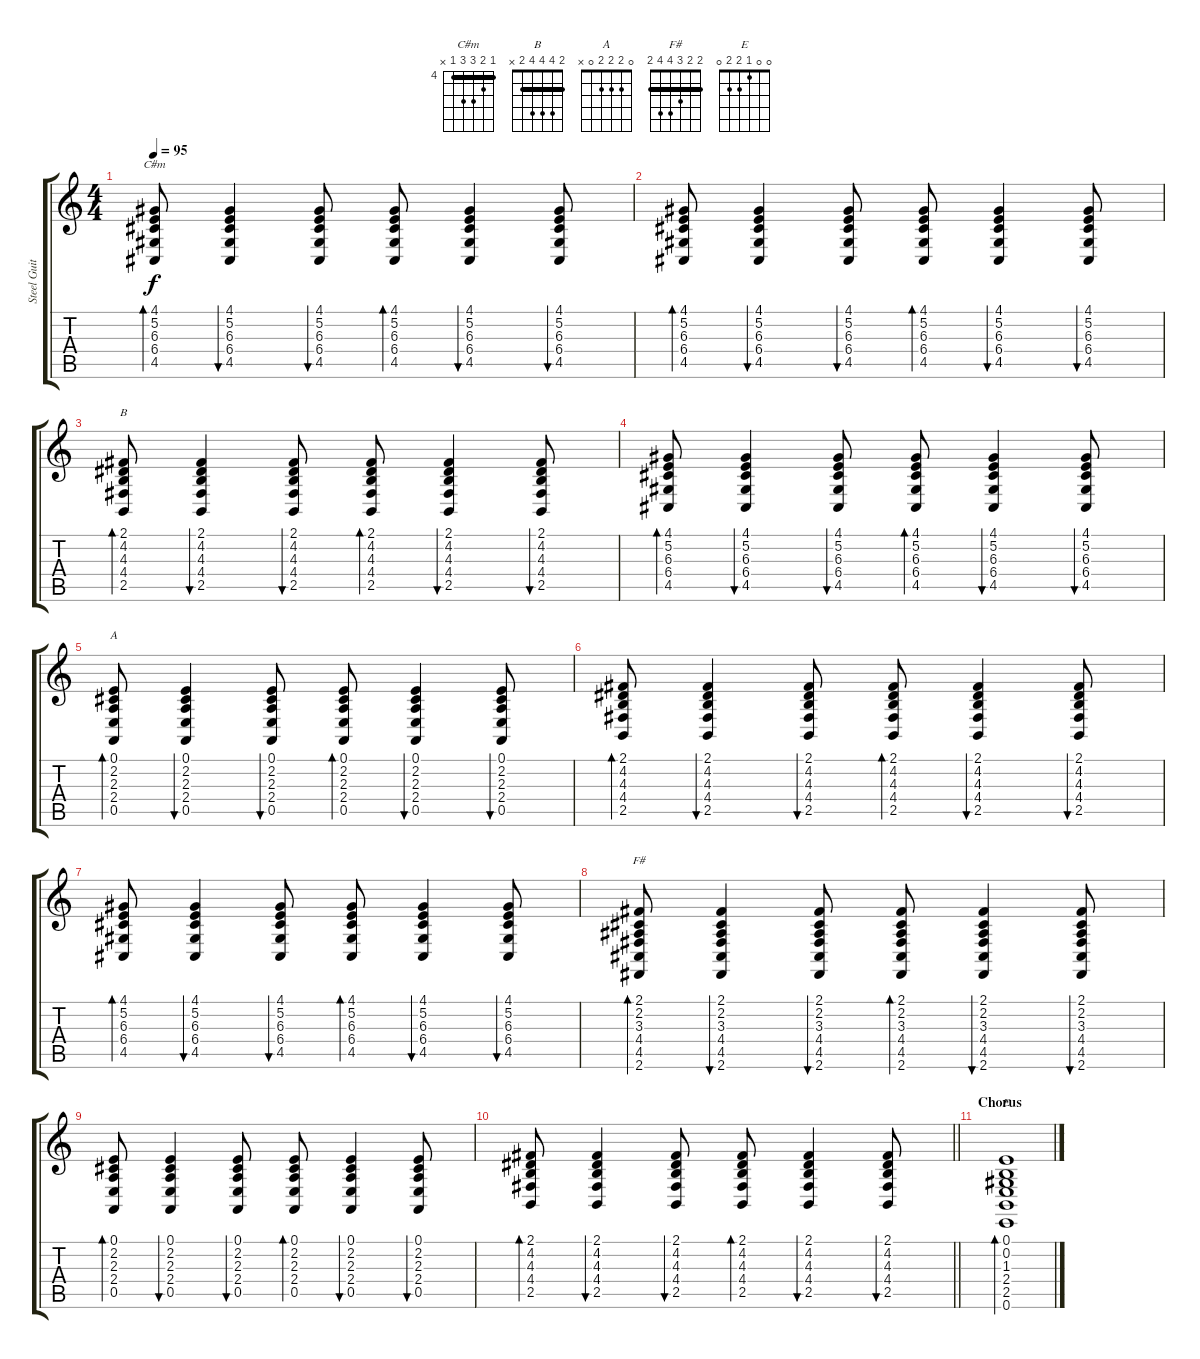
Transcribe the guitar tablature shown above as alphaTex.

\track ("Steel Guitar" "Steel Guit") {instrument pad1newage}
\staff {score tabs}
\tuning (E4 B3 G3 D3 A2 E2) {hide}
\chord ("C#m" 4 5 6 6 4 x) {firstfret 4 barre 4}
\chord ("B" 2 4 4 4 2 x) {barre 2}
\chord ("A" 0 2 2 2 0 x)
\chord ("F#" 2 2 3 4 4 2) {barre 2}
\chord ("E" 0 0 1 2 2 0)
\ts (4 4)
\tempo 95
\clef g2
\ks c
(4.1 5.2 6.3 6.4 4.5).8{bd 30 ch "C#m" dy f} (4.1 5.2 6.3 6.4 4.5).4{bu 30} (4.1 5.2 6.3 6.4 4.5).8{bu 30} (4.1 5.2 6.3 6.4 4.5).8{bd 30} (4.1 5.2 6.3 6.4 4.5).4{bu 30} (4.1 5.2 6.3 6.4 4.5).8{bu 30} |
(4.1 5.2 6.3 6.4 4.5).8{bd 30} (4.1 5.2 6.3 6.4 4.5).4{bu 30} (4.1 5.2 6.3 6.4 4.5).8{bu 30} (4.1 5.2 6.3 6.4 4.5).8{bd 30} (4.1 5.2 6.3 6.4 4.5).4{bu 30} (4.1 5.2 6.3 6.4 4.5).8{bu 30} |
(2.1 4.2 4.3 4.4 2.5).8{bd 30 ch "B"} (2.1 4.2 4.3 4.4 2.5).4{bu 30} (2.1 4.2 4.3 4.4 2.5).8{bu 30} (2.1 4.2 4.3 4.4 2.5).8{bd 30} (2.1 4.2 4.3 4.4 2.5).4{bu 30} (2.1 4.2 4.3 4.4 2.5).8{bu 30} |
(4.1 5.2 6.3 6.4 4.5).8{bd 30} (4.1 5.2 6.3 6.4 4.5).4{bu 30} (4.1 5.2 6.3 6.4 4.5).8{bu 30} (4.1 5.2 6.3 6.4 4.5).8{bd 30} (4.1 5.2 6.3 6.4 4.5).4{bu 30} (4.1 5.2 6.3 6.4 4.5).8{bu 30} |
(0.1 2.2 2.3 2.4 0.5).8{bd 30 ch "A"} (0.1 2.2 2.3 2.4 0.5).4{bu 30} (0.1 2.2 2.3 2.4 0.5).8{bu 30} (0.1 2.2 2.3 2.4 0.5).8{bd 30} (0.1 2.2 2.3 2.4 0.5).4{bu 30} (0.1 2.2 2.3 2.4 0.5).8{bu 30} |
(2.1 4.2 4.3 4.4 2.5).8{bd 30} (2.1 4.2 4.3 4.4 2.5).4{bu 30} (2.1 4.2 4.3 4.4 2.5).8{bu 30} (2.1 4.2 4.3 4.4 2.5).8{bd 30} (2.1 4.2 4.3 4.4 2.5).4{bu 30} (2.1 4.2 4.3 4.4 2.5).8{bu 30} |
(4.1 5.2 6.3 6.4 4.5).8{bd 30} (4.1 5.2 6.3 6.4 4.5).4{bu 30} (4.1 5.2 6.3 6.4 4.5).8{bu 30} (4.1 5.2 6.3 6.4 4.5).8{bd 30} (4.1 5.2 6.3 6.4 4.5).4{bu 30} (4.1 5.2 6.3 6.4 4.5).8{bu 30} |
(2.1 2.2 3.3 4.4 4.5 2.6).8{bd 30 ch "F#"} (2.1 2.2 3.3 4.4 4.5 2.6).4{bu 30} (2.1 2.2 3.3 4.4 4.5 2.6).8{bu 30} (2.1 2.2 3.3 4.4 4.5 2.6).8{bd 30} (2.1 2.2 3.3 4.4 4.5 2.6).4{bu 30} (2.1 2.2 3.3 4.4 4.5 2.6).8{bu 30} |
(0.1 2.2 2.3 2.4 0.5).8{bd 30} (0.1 2.2 2.3 2.4 0.5).4{bu 30} (0.1 2.2 2.3 2.4 0.5).8{bu 30} (0.1 2.2 2.3 2.4 0.5).8{bd 30} (0.1 2.2 2.3 2.4 0.5).4{bu 30} (0.1 2.2 2.3 2.4 0.5).8{bu 30} |
\barLineRight lightlight
(2.1 4.2 4.3 4.4 2.5).8{bd 30} (2.1 4.2 4.3 4.4 2.5).4{bu 30} (2.1 4.2 4.3 4.4 2.5).8{bu 30} (2.1 4.2 4.3 4.4 2.5).8{bd 30} (2.1 4.2 4.3 4.4 2.5).4{bu 30} (2.1 4.2 4.3 4.4 2.5).8{bu 30} |
\section ("" "Chorus")
(0.1 0.2 1.3 2.4 2.5 0.6).1{bd 30 ch "E"}
